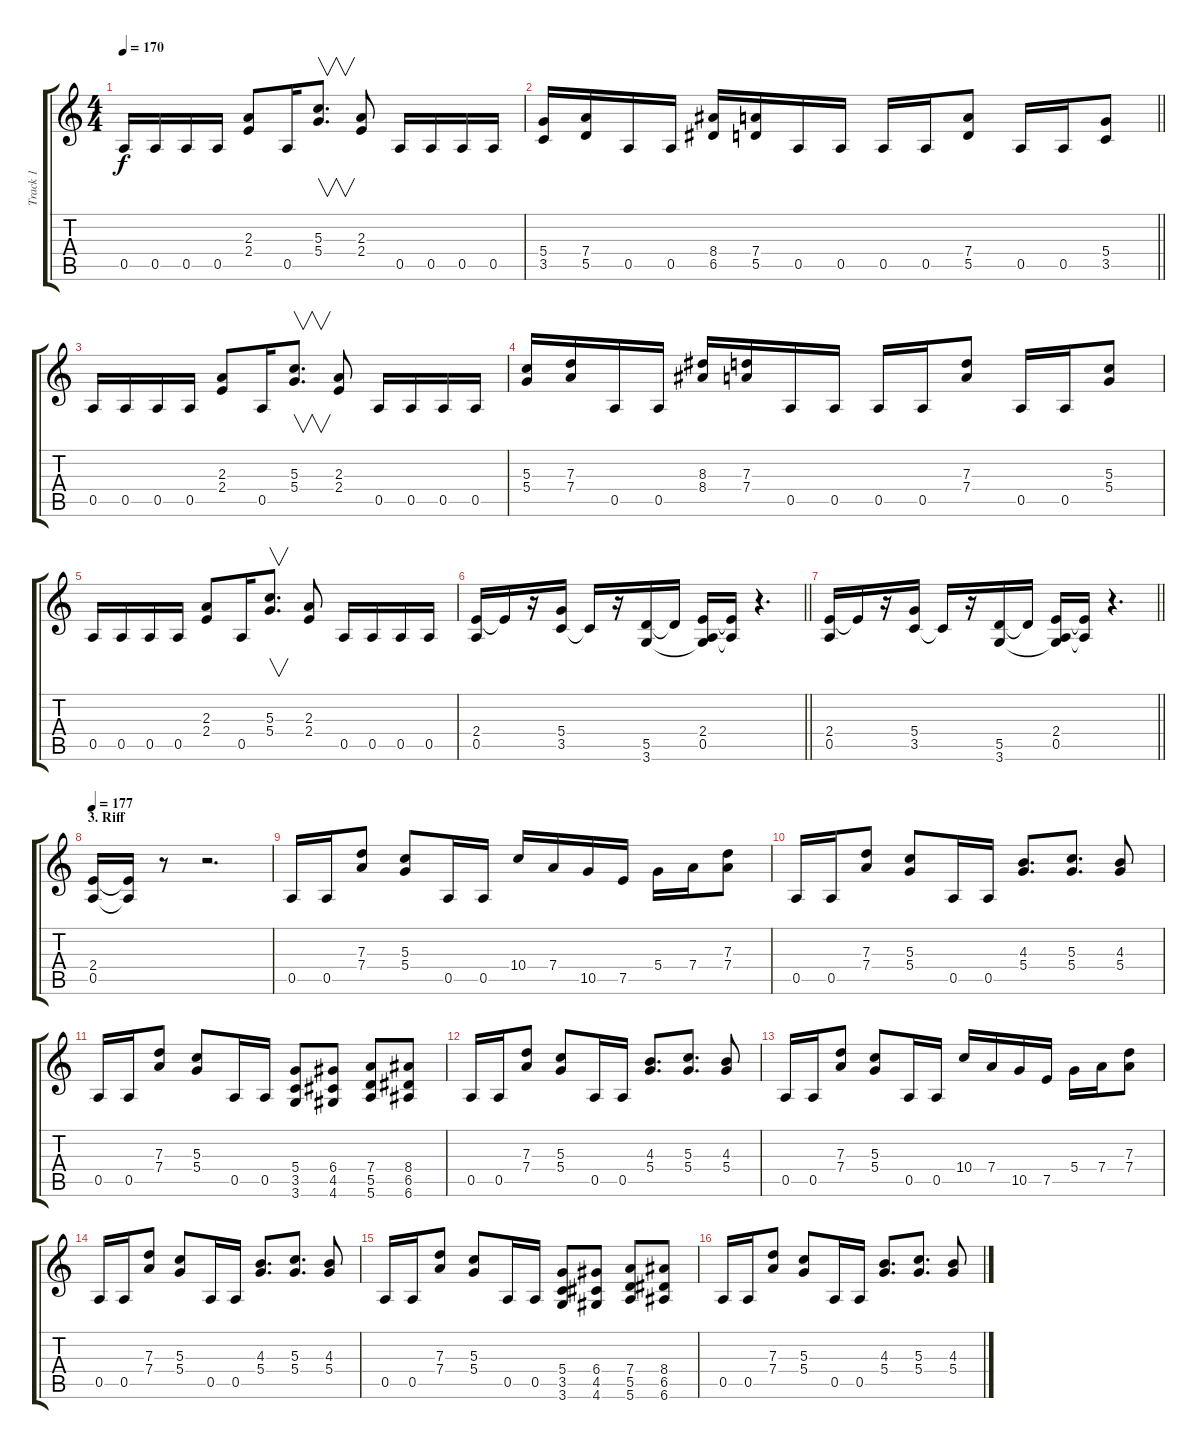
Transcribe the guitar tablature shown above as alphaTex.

\track ("Track 1" "Track 1") {instrument distortionguitar}
\staff {score tabs}
\tuning (E4 B3 G3 D3 A2 E2) {hide}
\ts (4 4)
\tempo 170
\clef g2
\ks c
0.5.16{dy f} 0.5.16 0.5.16 0.5.16 (2.3 2.4).8 0.5.16 (5.3 5.4).8{v d} (2.3 2.4).8 0.5.16 0.5.16 0.5.16 0.5.16 |
\barLineRight lightlight
(5.4 3.5).16 (7.4 5.5).16 0.5.16 0.5.16 (8.4 6.5).16 (7.4 5.5).16 0.5.16 0.5.16 0.5.16 0.5.16 (7.4 5.5).8 0.5.16 0.5.16 (5.4 3.5).8 |
0.5.16 0.5.16 0.5.16 0.5.16 (2.3 2.4).8 0.5.16 (5.3 5.4).8{v d} (2.3 2.4).8 0.5.16 0.5.16 0.5.16 0.5.16 |
(5.3 5.4).16 (7.3 7.4).16 0.5.16 0.5.16 (8.3 8.4).16 (7.3 7.4).16 0.5.16 0.5.16 0.5.16 0.5.16 (7.3 7.4).8 0.5.16 0.5.16 (5.3 5.4).8 |
0.5.16 0.5.16 0.5.16 0.5.16 (2.3 2.4).8 0.5.16 (5.3 5.4).8{v d} (2.3 2.4).8 0.5.16 0.5.16 0.5.16 0.5.16 |
\barLineRight lightlight
(2.4 0.5).16 2.4{t}.16 r.16 (5.4 3.5).16 3.5{t}.16 r.16 (5.5 3.6).16 5.5{t}.16 (2.4 0.5 3.6{t}).16 (2.4{t} 0.5{t}).16 r.4{d} |
\barLineRight lightlight
(2.4 0.5).16 2.4{t}.16 r.16 (5.4 3.5).16 3.5{t}.16 r.16 (5.5 3.6).16 5.5{t}.16 (2.4 0.5 3.6{t}).16 (2.4{t} 0.5{t}).16 r.4{d} |
\section ("" "3. Riff")
\tempo 177
(2.4 0.5).16 (2.4{t} 0.5{t}).16 r.8 r.2{d} |
0.5.16 0.5.16 (7.3 7.4).8 (5.3 5.4).8 0.5.16 0.5.16 10.4.16 7.4.16 10.5.16 7.5.16 5.4.16 7.4.16 (7.3 7.4).8 |
0.5.16 0.5.16 (7.3 7.4).8 (5.3 5.4).8 0.5.16 0.5.16 (4.3 5.4).8{d} (5.3 5.4).8{d} (4.3 5.4).8 |
0.5.16 0.5.16 (7.3 7.4).8 (5.3 5.4).8 0.5.16 0.5.16 (5.4 3.5 3.6).8 (6.4 4.5 4.6).8 (7.4 5.5 5.6).8 (8.4 6.5 6.6).8 |
0.5.16 0.5.16 (7.3 7.4).8 (5.3 5.4).8 0.5.16 0.5.16 (4.3 5.4).8{d} (5.3 5.4).8{d} (4.3 5.4).8 |
0.5.16 0.5.16 (7.3 7.4).8 (5.3 5.4).8 0.5.16 0.5.16 10.4.16 7.4.16 10.5.16 7.5.16 5.4.16 7.4.16 (7.3 7.4).8 |
0.5.16 0.5.16 (7.3 7.4).8 (5.3 5.4).8 0.5.16 0.5.16 (4.3 5.4).8{d} (5.3 5.4).8{d} (4.3 5.4).8 |
0.5.16 0.5.16 (7.3 7.4).8 (5.3 5.4).8 0.5.16 0.5.16 (5.4 3.5 3.6).8 (6.4 4.5 4.6).8 (7.4 5.5 5.6).8 (8.4 6.5 6.6).8 |
0.5.16 0.5.16 (7.3 7.4).8 (5.3 5.4).8 0.5.16 0.5.16 (4.3 5.4).8{d} (5.3 5.4).8{d} (4.3 5.4).8
